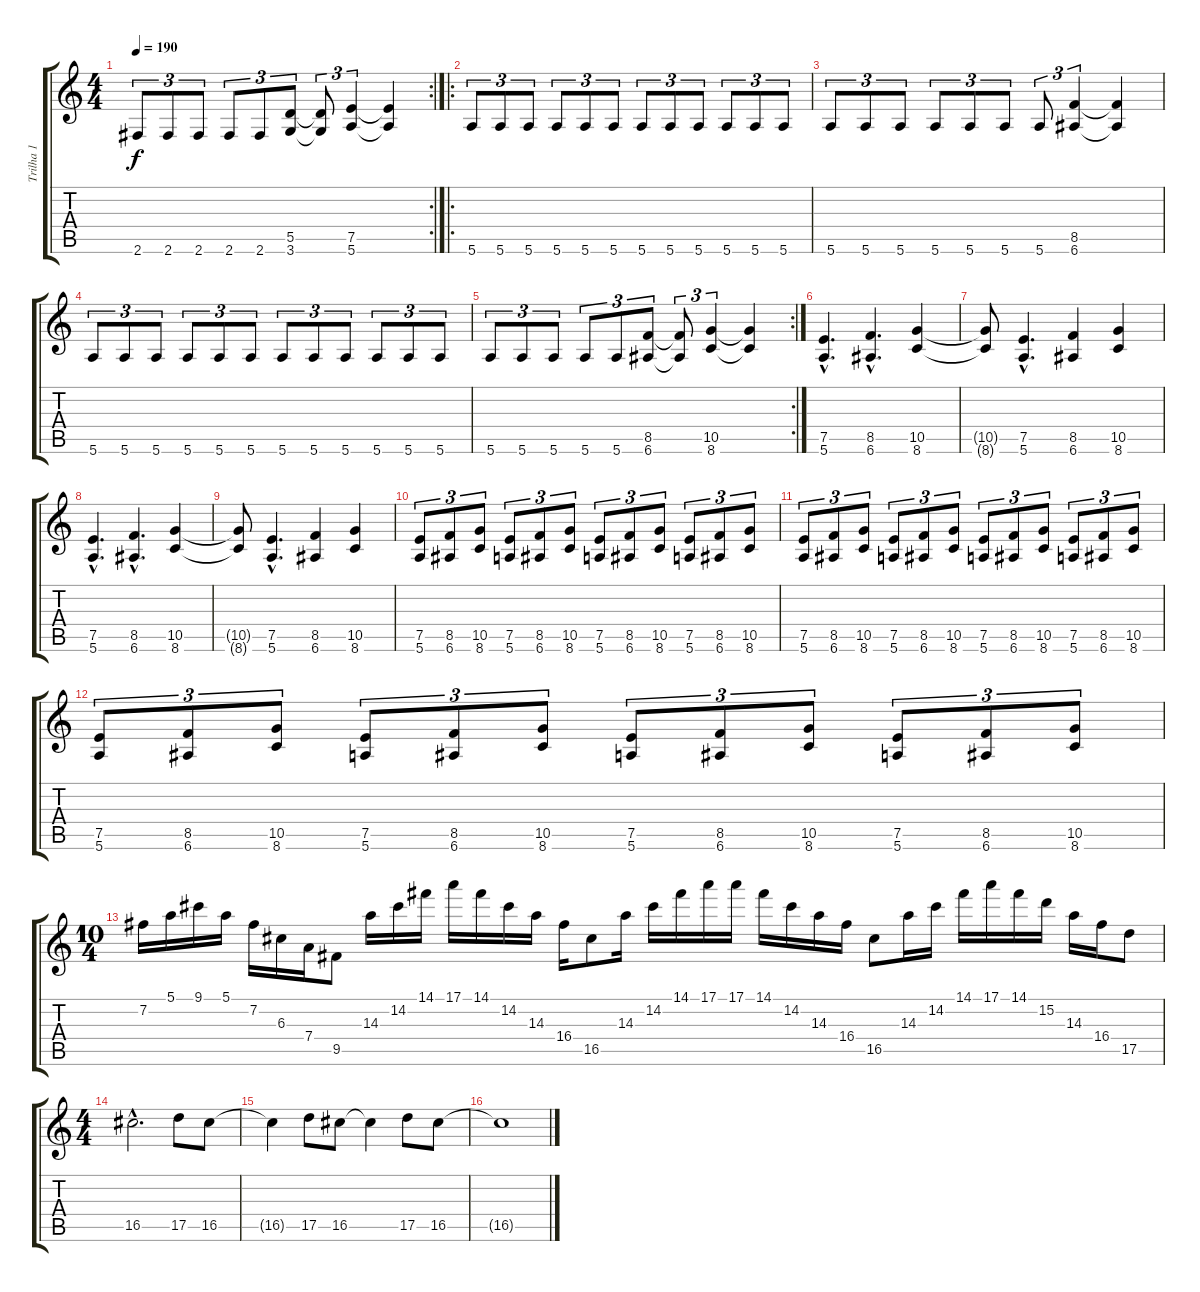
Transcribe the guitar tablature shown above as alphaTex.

\track ("Trilha 1" "Trilha 1") {instrument distortionguitar}
\staff {score tabs}
\tuning (E4 B3 G3 D3 A2 E2) {hide}
\rc 2
\ts (4 4)
\tempo 190
\clef g2
\ks c
2.6.8{tu (3 2) dy f} 2.6.8{tu (3 2)} 2.6.8{tu (3 2)} 2.6.8{tu (3 2)} 2.6.8{tu (3 2)} (5.5 3.6).8{tu (3 2)} (5.5{t} 3.6{t}).8{tu (3 2)} (7.5 5.6).4{tu (3 2)} (7.5{t} 5.6{t}).4 |
\ro
5.6.8{tu (3 2)} 5.6.8{tu (3 2)} 5.6.8{tu (3 2)} 5.6.8{tu (3 2)} 5.6.8{tu (3 2)} 5.6.8{tu (3 2)} 5.6.8{tu (3 2)} 5.6.8{tu (3 2)} 5.6.8{tu (3 2)} 5.6.8{tu (3 2)} 5.6.8{tu (3 2)} 5.6.8{tu (3 2)} |
5.6.8{tu (3 2)} 5.6.8{tu (3 2)} 5.6.8{tu (3 2)} 5.6.8{tu (3 2)} 5.6.8{tu (3 2)} 5.6.8{tu (3 2)} 5.6.8{tu (3 2)} (8.5 6.6).4{tu (3 2)} (8.5{t} 6.6{t}).4 |
5.6.8{tu (3 2)} 5.6.8{tu (3 2)} 5.6.8{tu (3 2)} 5.6.8{tu (3 2)} 5.6.8{tu (3 2)} 5.6.8{tu (3 2)} 5.6.8{tu (3 2)} 5.6.8{tu (3 2)} 5.6.8{tu (3 2)} 5.6.8{tu (3 2)} 5.6.8{tu (3 2)} 5.6.8{tu (3 2)} |
\rc 2
5.6.8{tu (3 2)} 5.6.8{tu (3 2)} 5.6.8{tu (3 2)} 5.6.8{tu (3 2)} 5.6.8{tu (3 2)} (8.5 6.6).8{tu (3 2)} (8.5{t} 6.6{t}).8{tu (3 2)} (10.5 8.6).4{tu (3 2)} (10.5{t} 8.6{t}).4 |
(7.5{hac} 5.6{hac}).4{d} (8.5{hac} 6.6{hac}).4{d} (10.5 8.6).4 |
(10.5{t} 8.6{t}).8 (7.5{hac} 5.6{hac}).4{d} (8.5 6.6).4 (10.5 8.6).4 |
(7.5{hac} 5.6{hac}).4{d} (8.5{hac} 6.6{hac}).4{d} (10.5 8.6).4 |
(10.5{t} 8.6{t}).8 (7.5{hac} 5.6{hac}).4{d} (8.5 6.6).4 (10.5 8.6).4 |
(7.5 5.6).8{tu (3 2)} (8.5 6.6).8{tu (3 2)} (10.5 8.6).8{tu (3 2)} (7.5 5.6).8{tu (3 2)} (8.5 6.6).8{tu (3 2)} (10.5 8.6).8{tu (3 2)} (7.5 5.6).8{tu (3 2)} (8.5 6.6).8{tu (3 2)} (10.5 8.6).8{tu (3 2)} (7.5 5.6).8{tu (3 2)} (8.5 6.6).8{tu (3 2)} (10.5 8.6).8{tu (3 2)} |
(7.5 5.6).8{tu (3 2)} (8.5 6.6).8{tu (3 2)} (10.5 8.6).8{tu (3 2)} (7.5 5.6).8{tu (3 2)} (8.5 6.6).8{tu (3 2)} (10.5 8.6).8{tu (3 2)} (7.5 5.6).8{tu (3 2)} (8.5 6.6).8{tu (3 2)} (10.5 8.6).8{tu (3 2)} (7.5 5.6).8{tu (3 2)} (8.5 6.6).8{tu (3 2)} (10.5 8.6).8{tu (3 2)} |
(7.5 5.6).8{tu (3 2)} (8.5 6.6).8{tu (3 2)} (10.5 8.6).8{tu (3 2)} (7.5 5.6).8{tu (3 2)} (8.5 6.6).8{tu (3 2)} (10.5 8.6).8{tu (3 2)} (7.5 5.6).8{tu (3 2)} (8.5 6.6).8{tu (3 2)} (10.5 8.6).8{tu (3 2)} (7.5 5.6).8{tu (3 2)} (8.5 6.6).8{tu (3 2)} (10.5 8.6).8{tu (3 2)} |
\ts (10 4)
7.2.16 5.1.16 9.1.16 5.1.16 7.2.16 6.3.16 7.4.16 9.5.8 14.3.16 14.2.16 14.1.16 17.1.16 14.1.16 14.2.16 14.3.16 16.4.16 16.5.8 14.3.16 14.2.16 14.1.16 17.1.16 17.1.16 14.1.16 14.2.16 14.3.16 16.4.16 16.5.8 14.3.16 14.2.16 14.1.16 17.1.16 14.1.16 15.2.16 14.3.16 16.4.16 17.5.8 |
\ts (4 4)
16.5{hac}.2{d} 17.5.8 16.5.8 |
16.5{t}.4 17.5.8 16.5.8 16.5{t}.4 17.5.8 16.5.8 |
16.5{t}.1
